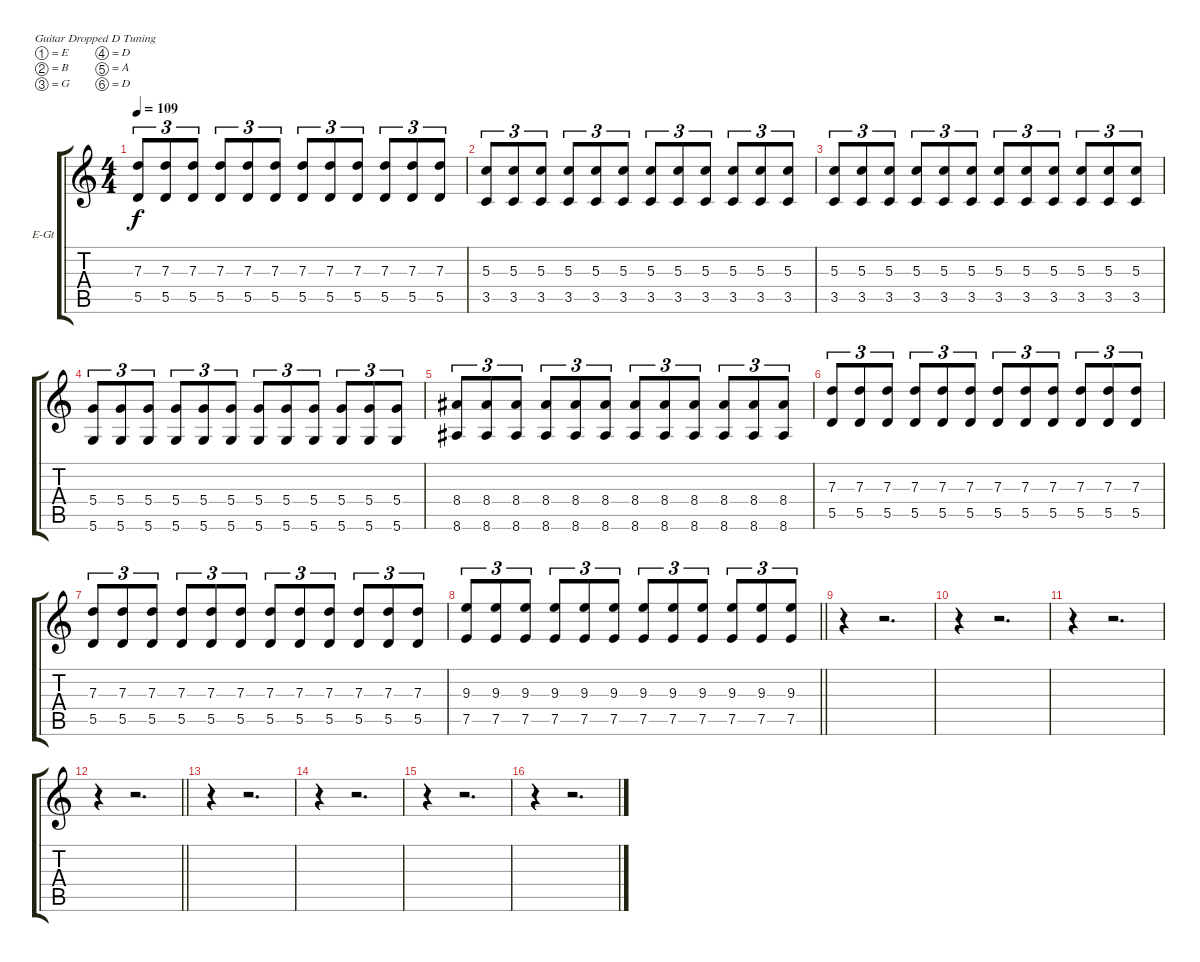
\bracketExtendMode groupsimilarinstruments
\firstSystemTrackNameOrientation horizontal
\otherSystemsTrackNameOrientation horizontal
\track ("Add guitar" "E-Gt") {instrument distortionguitar}
\staff {score tabs}
\tuning (E4 B3 G3 D3 A2 D2)
\ts (4 4)
\tempo 109
\clef g2
\ks c
(7.3 5.5).8{tu (3 2) dy f} (7.3 5.5).8{tu (3 2)} (7.3 5.5).8{tu (3 2)} (7.3 5.5).8{tu (3 2)} (7.3 5.5).8{tu (3 2)} (7.3 5.5).8{tu (3 2)} (7.3 5.5).8{tu (3 2)} (7.3 5.5).8{tu (3 2)} (7.3 5.5).8{tu (3 2)} (7.3 5.5).8{tu (3 2)} (7.3 5.5).8{tu (3 2)} (7.3 5.5).8{tu (3 2)} |
(5.3 3.5).8{tu (3 2)} (5.3 3.5).8{tu (3 2)} (5.3 3.5).8{tu (3 2)} (5.3 3.5).8{tu (3 2)} (5.3 3.5).8{tu (3 2)} (5.3 3.5).8{tu (3 2)} (5.3 3.5).8{tu (3 2)} (5.3 3.5).8{tu (3 2)} (5.3 3.5).8{tu (3 2)} (5.3 3.5).8{tu (3 2)} (5.3 3.5).8{tu (3 2)} (5.3 3.5).8{tu (3 2)} |
(5.3 3.5).8{tu (3 2)} (5.3 3.5).8{tu (3 2)} (5.3 3.5).8{tu (3 2)} (5.3 3.5).8{tu (3 2)} (5.3 3.5).8{tu (3 2)} (5.3 3.5).8{tu (3 2)} (5.3 3.5).8{tu (3 2)} (5.3 3.5).8{tu (3 2)} (5.3 3.5).8{tu (3 2)} (5.3 3.5).8{tu (3 2)} (5.3 3.5).8{tu (3 2)} (5.3 3.5).8{tu (3 2)} |
(5.4 5.6).8{tu (3 2)} (5.4 5.6).8{tu (3 2)} (5.4 5.6).8{tu (3 2)} (5.4 5.6).8{tu (3 2)} (5.4 5.6).8{tu (3 2)} (5.4 5.6).8{tu (3 2)} (5.4 5.6).8{tu (3 2)} (5.4 5.6).8{tu (3 2)} (5.4 5.6).8{tu (3 2)} (5.4 5.6).8{tu (3 2)} (5.4 5.6).8{tu (3 2)} (5.4 5.6).8{tu (3 2)} |
(8.4 8.6).8{tu (3 2)} (8.4 8.6).8{tu (3 2)} (8.4 8.6).8{tu (3 2)} (8.4 8.6).8{tu (3 2)} (8.4 8.6).8{tu (3 2)} (8.4 8.6).8{tu (3 2)} (8.4 8.6).8{tu (3 2)} (8.4 8.6).8{tu (3 2)} (8.4 8.6).8{tu (3 2)} (8.4 8.6).8{tu (3 2)} (8.4 8.6).8{tu (3 2)} (8.4 8.6).8{tu (3 2)} |
(7.3 5.5).8{tu (3 2)} (7.3 5.5).8{tu (3 2)} (7.3 5.5).8{tu (3 2)} (7.3 5.5).8{tu (3 2)} (7.3 5.5).8{tu (3 2)} (7.3 5.5).8{tu (3 2)} (7.3 5.5).8{tu (3 2)} (7.3 5.5).8{tu (3 2)} (7.3 5.5).8{tu (3 2)} (7.3 5.5).8{tu (3 2)} (7.3 5.5).8{tu (3 2)} (7.3 5.5).8{tu (3 2)} |
(7.3 5.5).8{tu (3 2)} (7.3 5.5).8{tu (3 2)} (7.3 5.5).8{tu (3 2)} (7.3 5.5).8{tu (3 2)} (7.3 5.5).8{tu (3 2)} (7.3 5.5).8{tu (3 2)} (7.3 5.5).8{tu (3 2)} (7.3 5.5).8{tu (3 2)} (7.3 5.5).8{tu (3 2)} (7.3 5.5).8{tu (3 2)} (7.3 5.5).8{tu (3 2)} (7.3 5.5).8{tu (3 2)} |
\barLineRight lightlight
(9.3 7.5).8{tu (3 2)} (9.3 7.5).8{tu (3 2)} (9.3 7.5).8{tu (3 2)} (9.3 7.5).8{tu (3 2)} (9.3 7.5).8{tu (3 2)} (9.3 7.5).8{tu (3 2)} (9.3 7.5).8{tu (3 2)} (9.3 7.5).8{tu (3 2)} (9.3 7.5).8{tu (3 2)} (9.3 7.5).8{tu (3 2)} (9.3 7.5).8{tu (3 2)} (9.3 7.5).8{tu (3 2)} |
r.4 r.2{d} |
r.4 r.2{d} |
r.4 r.2{d} |
\barLineRight lightlight
r.4 r.2{d} |
r.4 r.2{d} |
r.4 r.2{d} |
r.4 r.2{d} |
r.4 r.2{d}
